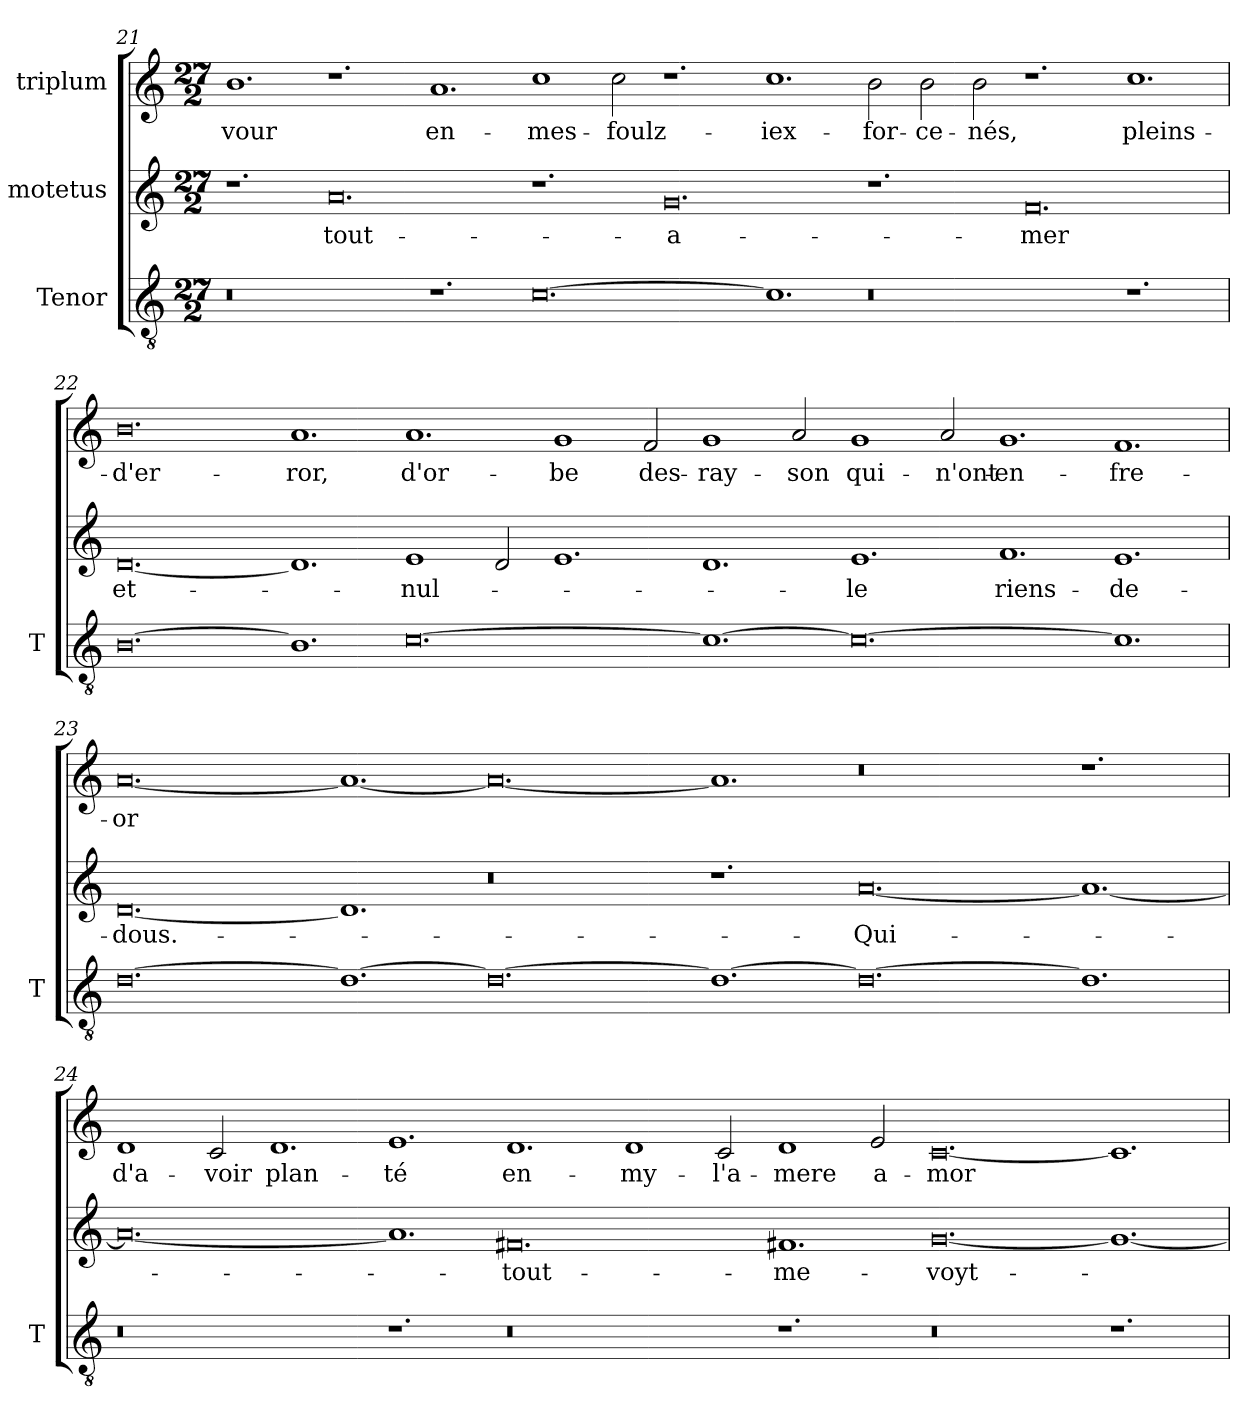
**kern	**kern	**text	**kern	**text
*part3	*part2	*part2	*part1	*part1
*staff3	*staff2	*staff2	*staff1	*staff1
*I"Tenor	*I"motetus	*	*I"triplum	*
*I'T	*	*	*	*
!!LO:PB:g=z
*clefGv2	*clefG2	*	*clefG2	*
*k[]	*k[]	*	*k[]	*
*C:	*C:	*	*C:	*
*M27/2	*M27/2	*	*M27/2	*
=21	=21	=21	=21	=21
0.r	1.r	.	1.b\	-vour
.	0.a/	tout-	1.r	.
1.r	.	.	1.a/	en-
[0.c\	1.r	.	1cc\	mes-
.	.	.	2cc\	foulz-
.	0.g/	a-	1.r	.
1.c\]	.	.	1.cc\	iex-
0.r	1.r	.	2b\	for-
.	.	.	2b\	-ce-
.	.	.	2b\	-nés,
.	0.f/	-mer	1.r	.
1.r	.	.	1.cc\	pleins-
=22	=22	=22	=22	=22
[0.B\	[0.d/	et-	0.b\	d'er-
1.B\]	1.d/]	.	1.a/	-ror,
[0.c\	1e/	nul-	1.a/	d'or-
.	2d/	.	.	.
.	1.e/	.	1g/	-be
.	.	.	2f/	des-
1.c\_	1.d/	.	1g/	-ray-
.	.	.	2a/	-son
0.c\_	1.e/	-le	1g/	qui-
.	.	.	2a/	n'ont-
.	1.f/	riens-	1.g/	en-
1.c\]	1.e/	de-	1.f/	fre-
=23	=23	=23	=23	=23
[0.d\	[0.d/	dous.-	[0.a/	-or
1.d\_	1.d/]	.	1.a/_	.
0.d\_	0.r	.	0.a/_	.
1.d\_	1.r	.	1.a/]	.
0.d\_	[0.a/	Qui-	0.r	.
1.d\]	1.a/_	.	1.r	.
=24	=24	=24	=24	=24
0.r	0.a/_	.	1d/	d'a-
.	.	.	2c/	-voir
.	.	.	1.d/	plan-
1.r	1.a/]	.	1.e/	-té
0.r	0.f#X/	tout-	1.d/	en-
.	.	.	1d/	my-
.	.	.	2c/	l'a-
1.r	1.f#X/	me-	1d/	-mere
.	.	.	2e/	a-
0.r	[0.g/	voyt-	[0.c/	-mor
1.r	1.g/_	.	1.c/]	.
=	=	=	=	=
*-	*-	*-	*-	*-
